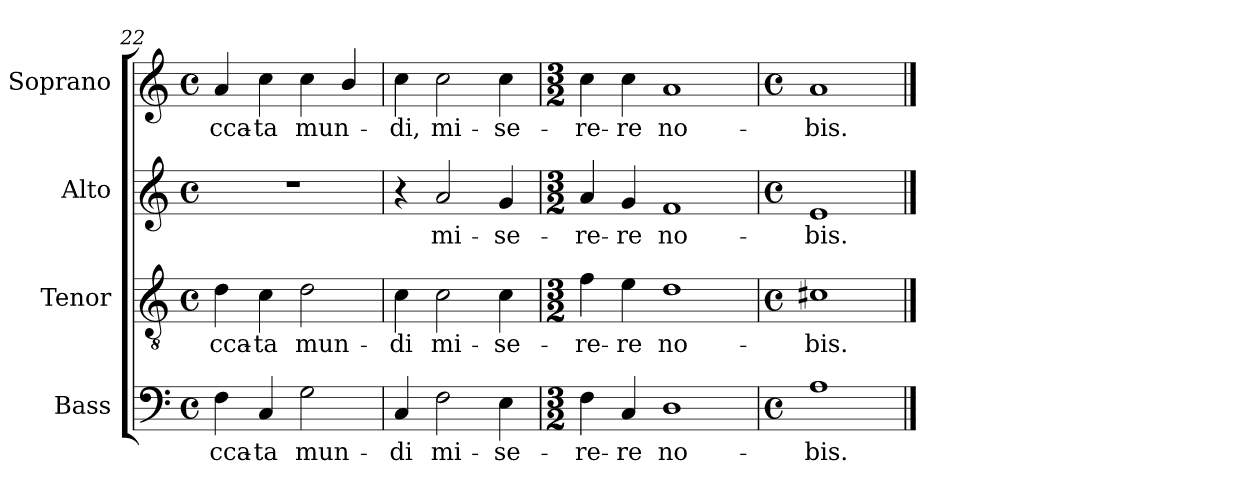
**kern	**text	**kern	**text	**kern	**text	**kern	**text
*part4	*part4	*part3	*part3	*part2	*part2	*part1	*part1
*staff4	*staff4	*staff3	*staff3	*staff2	*staff2	*staff1	*staff1
*I"Bass	*	*I"Tenor	*	*I"Alto	*	*I"Soprano	*
*I'B.	*	*I'T.	*	*I'A.	*	*I'S.	*
*clefF4	*	*clefGv2	*	*clefG2	*	*clefG2	*
*	*	*ITrd7c12	*	*	*	*	*
*k[]	*	*k[]	*	*k[]	*	*k[]	*
*C:	*	*C:	*	*C:	*	*C:	*
*M4/4	*	*M4/4	*	*M4/4	*	*M4/4	*
*met(c)	*	*met(c)	*	*met(c)	*	*met(c)	*
=22	=22	=22	=22	=22	=22	=22	=22
!	!LO:LY:b:color=#000000	!	!	!	!	!	!
!	!	!	!LO:LY:b:color=#000000	!	!	!	!
!	!	!	!	!	!	!	!LO:LY:b:color=#000000
4Fi\	-cca-	4Di\	-cca-	1r	.	4ai/	-cca-
!	!LO:LY:b:color=#000000	!	!	!	!	!	!
!	!	!	!LO:LY:b:color=#000000	!	!	!	!
!	!	!	!	!	!	!	!LO:LY:b:color=#000000
4Ci/	-ta	4Ci\	-ta	.	.	4cci\	-ta
!	!LO:LY:b:color=#000000	!	!	!	!	!	!
!	!	!	!LO:LY:b:color=#000000	!	!	!	!
!	!	!	!	!	!	!	!LO:LY:b:color=#000000
2Gi\	mun-	2Di\	mun-	.	.	4cci\	mun-
.	.	.	.	.	.	4bi/	.
!!LO:LB:g=z
=23	=23	=23	=23	=23	=23	=23	=23
!	!LO:LY:b:color=#000000	!	!	!	!	!	!
!	!	!	!LO:LY:b:color=#000000	!	!	!	!
!	!	!	!	!	!	!	!LO:LY:b:color=#000000
4Ci/	-di	4Ci\	-di	4r	.	4cci\	-di,
!	!LO:LY:b:color=#000000	!	!	!	!	!	!
!	!	!	!LO:LY:b:color=#000000	!	!	!	!
!	!	!	!	!	!LO:LY:b:color=#000000	!	!
!	!	!	!	!	!	!	!LO:LY:b:color=#000000
2Fi\	mi-	2Ci\	mi-	2ai/	mi-	2cci\	mi-
!	!LO:LY:b:color=#000000	!	!	!	!	!	!
!	!	!	!LO:LY:b:color=#000000	!	!	!	!
!	!	!	!	!	!LO:LY:b:color=#000000	!	!
!	!	!	!	!	!	!	!LO:LY:b:color=#000000
4Ei\	-se-	4Ci\	-se-	4gi/	-se-	4cci\	-se-
=24	=24	=24	=24	=24	=24	=24	=24
*M3/2	*	*M3/2	*	*M3/2	*	*M3/2	*
!	!LO:LY:b:color=#000000	!	!	!	!	!	!
!	!	!	!LO:LY:b:color=#000000	!	!	!	!
!	!	!	!	!	!LO:LY:b:color=#000000	!	!
!	!	!	!	!	!	!	!LO:LY:b:color=#000000
4Fi\	-re-	4Fi\	-re-	4ai/	-re-	4cci\	-re-
!	!LO:LY:b:color=#000000	!	!	!	!	!	!
!	!	!	!LO:LY:b:color=#000000	!	!	!	!
!	!	!	!	!	!LO:LY:b:color=#000000	!	!
!	!	!	!	!	!	!	!LO:LY:b:color=#000000
4Ci/	-re	4Ei\	-re	4gi/	-re	4cci\	-re
!	!LO:LY:b:color=#000000	!	!	!	!	!	!
!	!	!	!LO:LY:b:color=#000000	!	!	!	!
!	!	!	!	!	!LO:LY:b:color=#000000	!	!
!	!	!	!	!	!	!	!LO:LY:b:color=#000000
1Di	no-	1Di	no-	1fi	no-	1ai	no-
=25	=25	=25	=25	=25	=25	=25	=25
*M4/4	*	*M4/4	*	*M4/4	*	*M4/4	*
*met(c)	*	*met(c)	*	*met(c)	*	*met(c)	*
!	!LO:LY:b:color=#000000	!	!	!	!	!	!
!	!	!	!LO:LY:b:color=#000000	!	!	!	!
!	!	!	!	!	!LO:LY:b:color=#000000	!	!
!	!	!	!	!	!	!	!LO:LY:b:color=#000000
1Ai	-bis.	1C#Xi	-bis.	1ei	-bis.	1ai	-bis.
==	==	==	==	==	==	==	==
*-	*-	*-	*-	*-	*-	*-	*-
